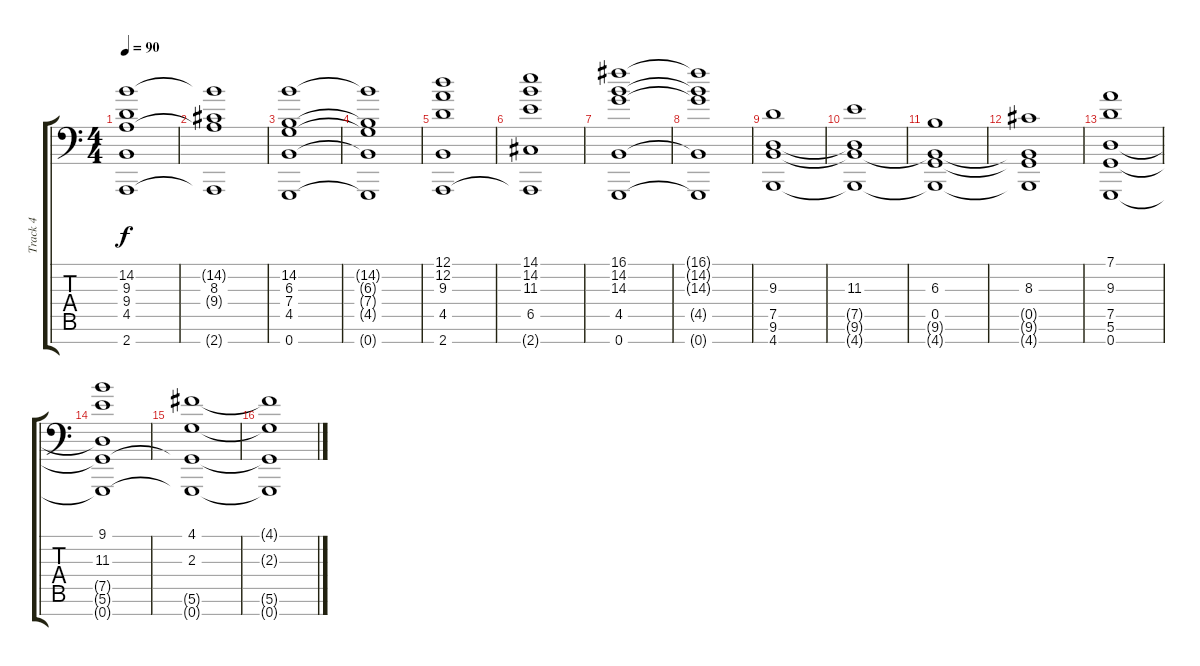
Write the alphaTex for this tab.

\track ("Track 4" "Track 4") {instrument fx6goblins}
\staff {score tabs}
\tuning (D4 A3 F3 C3 G2 D2 G1) {hide}
\ts (4 4)
\tempo 90
\clef f4
\ks c
(14.2 9.3 9.4 4.5 2.7).1{dy f} |
(14.2{t} 8.3 9.4{t} 2.7{t}).1 |
(14.2 6.3 7.4 4.5 0.7).1 |
(14.2{t} 6.3{t} 7.4{t} 4.5{t} 0.7{t}).1 |
(12.1 12.2 9.3 4.5 2.7).1 |
(14.1 14.2 11.3 6.5 2.7{t}).1 |
(16.1 14.2 14.3 4.5 0.7).1 |
(16.1{t} 14.2{t} 14.3{t} 4.5{t} 0.7{t}).1 |
(9.3 7.5 9.6 4.7).1 |
(11.3 7.5{t} 9.6{t} 4.7{t}).1 |
(6.3 0.5 9.6{t} 4.7{t}).1 |
(8.3 0.5{t} 9.6{t} 4.7{t}).1 |
(7.1 9.3 7.5 5.6 0.7).1 |
(9.1 11.3 7.5{t} 5.6{t} 0.7{t}).1 |
(4.1 2.3 5.6{t} 0.7{t}).1 |
(4.1{t} 2.3{t} 5.6{t} 0.7{t}).1
